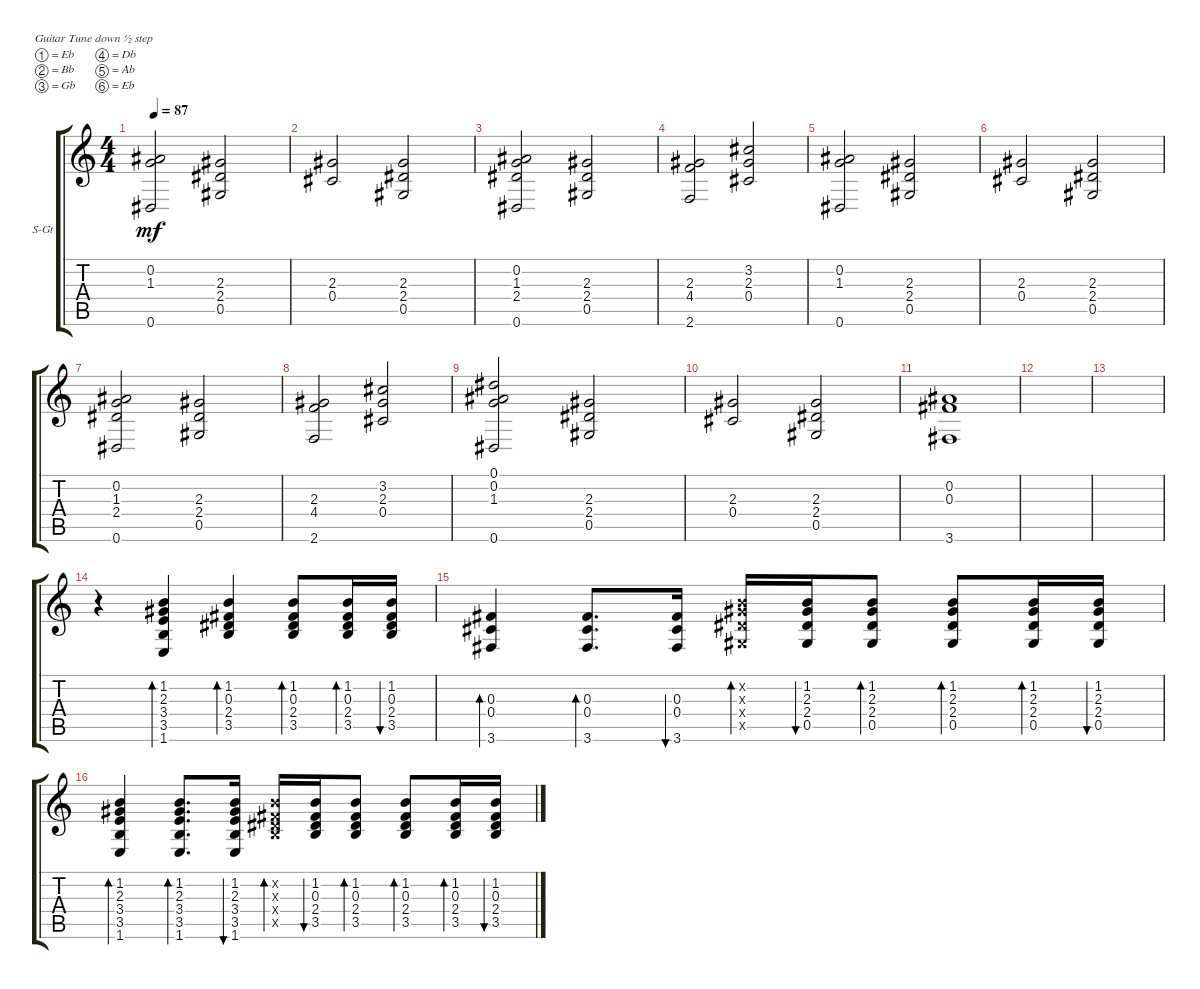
\defaultSystemsLayout 4
\bracketExtendMode groupsimilarinstruments
\firstSystemTrackNameOrientation horizontal
\otherSystemsTrackNameOrientation horizontal
\track ("Chord" "S-Gt") {instrument acousticguitarsteel}
\staff {score tabs}
\tuning (Eb4 Bb3 Gb3 Db3 Ab2 Eb2)
\ts (4 4)
\tempo 87
\clef g2
\ks c
(0.6 1.3 0.2).2{dy mf} (0.5 2.3 2.4).2 |
(0.4 2.3).2 (0.5 2.3 2.4).2 |
(1.3 0.6 2.4 0.2).2 (0.5 2.3 2.4).2 |
(2.6 4.4 2.3).2 (0.4 2.3 3.2).2 |
(0.6 1.3 0.2).2 (0.5 2.3 2.4).2 |
(0.4 2.3).2 (0.5 2.3 2.4).2 |
(1.3 0.6 2.4 0.2).2 (0.5 2.3 2.4).2 |
(2.6 4.4 2.3).2 (0.4 2.3 3.2).2 |
(0.6 1.3 0.2 0.1).2 (0.5 2.3 2.4).2 |
(0.4 2.3).2 (0.5 2.3 2.4).2 |
(3.6 0.3 0.2).1 |
|
|
r.4 (1.6 3.5 3.4 2.3 1.2).4{bd 30} (3.5 2.4 0.3 1.2).4{bd 30} (3.5 2.4 0.3 1.2).8{bd 30} (3.5 2.4 0.3 1.2).16{bd 30} (3.5 2.4 0.3 1.2).16{bu 30} |
(3.6 0.4 0.3).4{bd 30} (3.6 0.4 0.3).8{d bd 30} (3.6 0.4 0.3).16{bu 30} (0.5{x} 2.4{x} 2.3{x} 1.2{x}).16{bd 30} (0.5 2.4 2.3 1.2).16{bu 30} (0.5 2.4 2.3 1.2).8{bd 30} (0.5 2.4 2.3 1.2).8{bd 30} (0.5 2.4 2.3 1.2).16{bd 30} (0.5 2.4 2.3 1.2).16{bu 30} |
(1.6 3.5 3.4 2.3 1.2).4{bd 30} (1.6 3.5 3.4 2.3 1.2).8{d bd 30} (1.6 3.5 3.4 2.3 1.2).16{bu 30} (3.5{x} 2.4{x} 0.3{x} 1.2{x}).16{bd 30} (3.5 2.4 0.3 1.2).16{bu 30} (3.5 2.4 0.3 1.2).8{bd 30} (3.5 2.4 0.3 1.2).8{bd 30} (3.5 2.4 0.3 1.2).16{bd 30} (3.5 2.4 0.3 1.2).16{bu 30}
